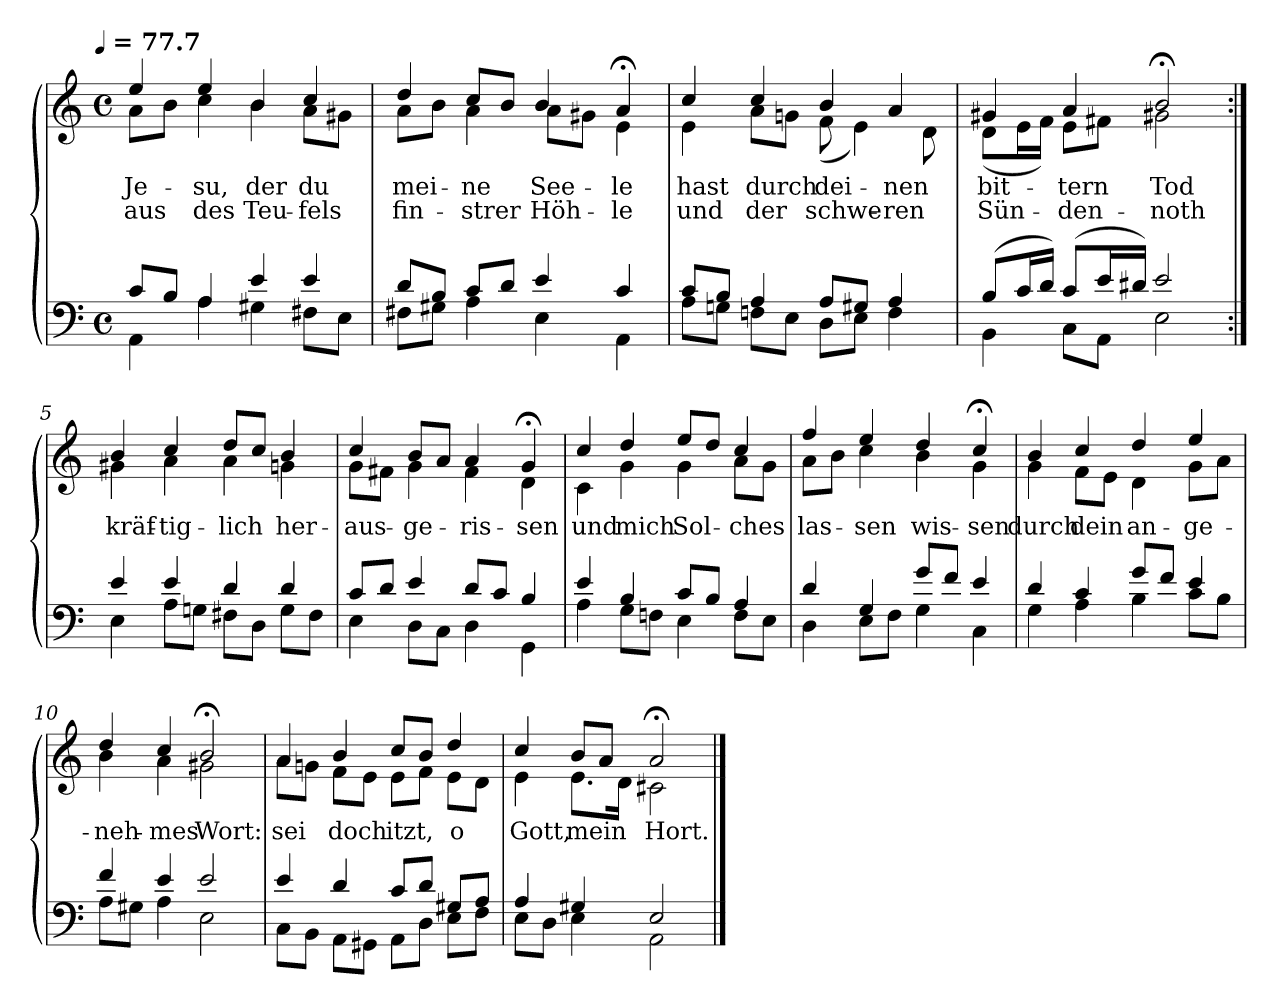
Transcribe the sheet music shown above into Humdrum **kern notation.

**kern	**kern	**text	**text	**dynam
*part1	*part1	*part1	*part1	*part1
*staff2	*staff1	*staff1	*staff1	*staff1/2
*clefF4	*clefG2	*	*	*
!!LO:TX:omd:t=[quarter] = 77.7
*M4/4	*M4/4	*	*	*
*met(c)	*met(c)	*	*	*
*MM77	*MM77	*	*	*
=1	=1	=1	=1	=1
*^	*^	*	*	*
8cL	4AA	4ee	8aL	Je-	aus	.
8BJ	.	.	8bJ	.	.	.
4A	4A	4ee	4cc	-su,	des	.
4e	4G#X	4b	4b	der	Teu-	.
4e	8F#XL	4cc	8aL	du	-fels	.
.	8EJ	.	8g#XJ	.	.	.
=2	=2	=2	=2	=2	=2	=2
8dL	8F#XL	4dd	8aL	mei-	fin-	.
8BJ	8G#XJ	.	8bJ	.	.	.
8cL	4A	8ccL	4a	-ne	-strer	.
8dJ	.	8bJ	.	.	.	.
4e	4E	4b	8aL	See-	Höh-	.
.	.	.	8g#XJ	.	.	.
4c	4AA	4a;<	4e	-le	-le	.
=3	=3	=3	=3	=3	=3	=3
8cL	8AL	4cc	4e	hast	und	.
8BJ	8GnJ	.	.	.	.	.
4A	8FnL	4cc	8aL	durch	der	.
.	8EJ	.	8gnJ	.	.	.
8AL	8DL	4b	(8f	dei-	schwe-	.
8G#XJ	8EJ	.	4e)	.	.	.
4A	4F	4a	.	-nen	-ren	♩ = 74.4
.	.	.	8d	.	.	.
=4	=4	=4	=4	=4	=4	=4
(8BL	4BB	4g#X	(8dL	bit-	Sün-	.
16cL	.	.	16eL	.	.	.
16dJJ)	.	.	16fJJ)	.	.	.
(8cL	8CL	4a	8eL	-tern	-den-	.
16eL	8AAJ	.	8f#XJ	.	.	.
16d#XJJ)	.	.	.	.	.	.
2e	2E	2b;<	2g#X	Tod	-noth	.
!!LO:LB:g=z	!!
=5:|!	=5:|!	=5:|!	=5:|!	=5:|!	=5:|!	=5:|!
*	*	*MM76	*	*	*	*
4e	4E	4b	4g#X	kräf-	.	.
4e	8AL	4cc	4a	-tig-	.	.
.	8GnJ	.	.	.	.	.
4d	8F#XL	8ddL	4a	-lich	.	.
.	8DJ	8ccJ	.	.	.	.
4d	8GL	4b	4gn	her-	.	.
.	8F#J	.	.	.	.	.
=6	=6	=6	=6	=6	=6	=6
8cL	4E	4cc	8gL	-aus-	.	.
8dJ	.	.	8f#XJ	.	.	.
4e	8DL	8bL	4g	-ge-	.	.
.	8CJ	8aJ	.	.	.	.
8dL	4D	4a	4f#	-ris-	.	.
8cJ	.	.	.	.	.	.
4B	4GG	4g;<	4d	-sen	.	.
=7	=7	=7	=7	=7	=7	=7
4e	4A	4cc	4c	und	.	.
4B	8GL	4dd	4g	mich	.	.
.	8FnJ	.	.	.	.	.
8cL	4E	8eeL	4g	Sol-	.	.
8BJ	.	8ddJ	.	.	.	.
4A	8FL	4cc	8aL	-ches	.	.
.	8EJ	.	8gJ	.	.	.
=8	=8	=8	=8	=8	=8	=8
*	*	*MM74	*	*	*	*
4d	4D	4ff	8aL	las-	.	.
.	.	.	8bJ	.	.	.
4G	8EL	4ee	4cc	-sen	.	.
.	8FJ	.	.	.	.	.
8gL	4G	4dd	4b	wis-	.	.
8fJ	.	.	.	.	.	.
4e	4C	4cc;<	4g	-sen	.	.
!!LO:LB:g=z	!!
=9	=9	=9	=9	=9	=9	=9
*	*	*MM75	*	*	*	*
4d	4G	4b	4g	durch	.	.
4c	4A	4cc	8fL	dein	.	.
.	.	.	8eJ	.	.	.
8gL	4B	4dd	4d	an-	.	.
8fJ	.	.	.	.	.	.
4e	8cL	4ee	8gL	-ge-	.	.
.	8BJ	.	8aJ	.	.	.
=10	=10	=10	=10	=10	=10	=10
*	*	*MM73	*	*	*	*
4f	8AL	4dd	4b	-neh-	.	.
.	8G#XJ	.	.	.	.	.
4e	4A	4cc	4a	-mes	.	♩ = 71
2e	2E	2b;<	2g#X	Wort:	.	.
=11	=11	=11	=11	=11	=11	=11
*	*	*MM71	*	*	*	*
4e	8CL	4a	8aL	sei	.	.
.	8BBJ	.	8gnJ	.	.	.
4d	8AAL	4b	8fL	doch	.	.
.	8GG#XJ	.	8eJ	.	.	.
8cL	8AAL	8ccL	8eL	itzt,	.	♩ = 70
8dJ	8DJ	8bJ	8fJ	.	.	.
8G#XL	8EL	4dd	8eL	o	.	.
8AJ	8FJ	.	8dJ	.	.	.
=12	=12	=12	=12	=12	=12	=12
*	*	*MM66	*	*	*	*
4A	8EL	4cc	4e	Gott,	.	.
.	8DJ	.	.	.	.	.
4G#X	4E	8bL	8.eL	mein	.	♩ = 60
.	.	8aJ	.	.	.	♩ = 48
.	.	.	16dJk	.	.	.
2E	2AA	2a;<	2c#X	Hort.	.	.
*v	*v	*	*	*	*	*
*	*v	*v	*	*	*
==	==	==	==	==
*-	*-	*-	*-	*-
